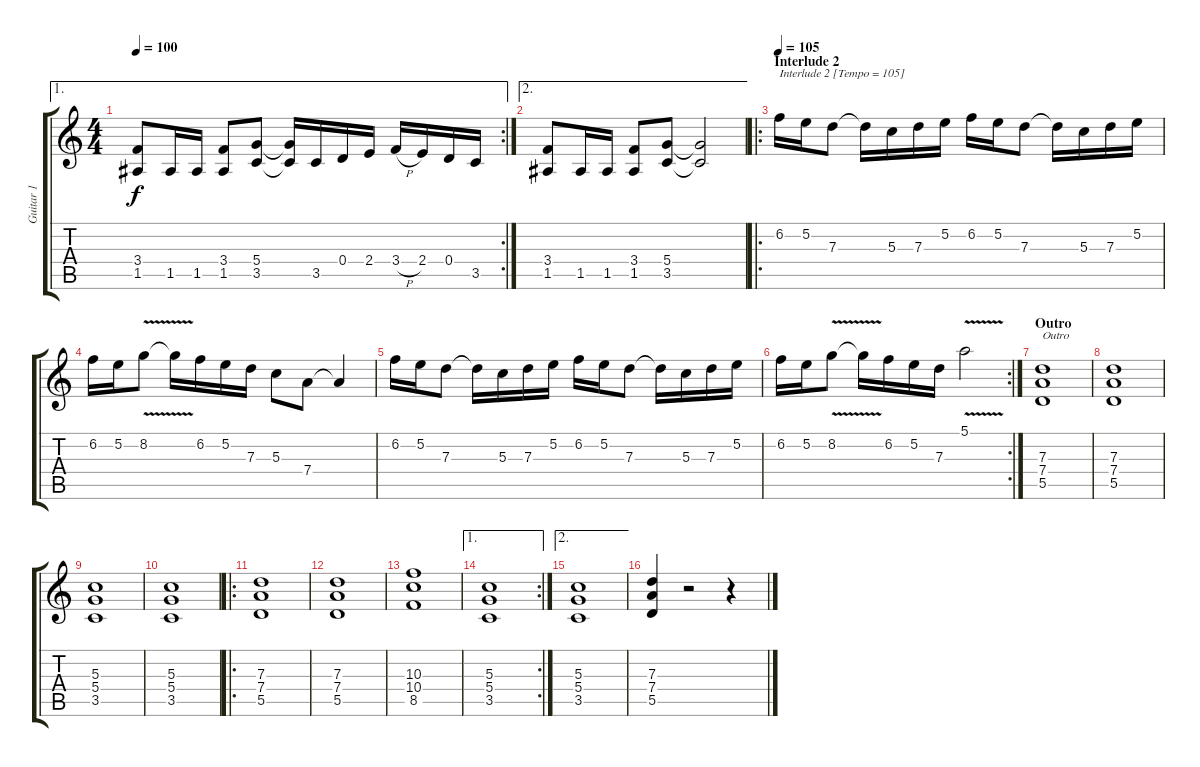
\track ("Guitar 1" "Guitar 1") {instrument distortionguitar}
\staff {score tabs}
\tuning (E4 B3 G3 D3 A2 E2) {hide}
\ae 1
\rc 2
\ts (4 4)
\tempo 100
\clef g2
\ks c
(3.4 1.5).8{dy f} 1.5.16 1.5.16 (3.4 1.5).8 (5.4 3.5).8 (5.4{t} 3.5{t}).16 3.5.16 0.4.16 2.4.16 3.4{h}.16 2.4.16 0.4.16 3.5.16 |
\ae 2
(3.4 1.5).8 1.5.16 1.5.16 (3.4 1.5).8 (5.4 3.5).8 (5.4{t} 3.5{t}).2 |
\ro
\section ("" "Interlude 2")
\tempo 105
6.2.16{txt "Interlude 2 [Tempo = 105]"} 5.2.16 7.3.8 7.3{t}.16 5.3.16 7.3.16 5.2.16 6.2.16 5.2.16 7.3.8 7.3{t}.16 5.3.16 7.3.16 5.2.16 |
6.2.16 5.2.16 8.2{v}.8 8.2{t}.16 6.2.16 5.2.16 7.3.16 5.3.8 7.4.8 7.4{t}.4 |
6.2.16 5.2.16 7.3.8 7.3{t}.16 5.3.16 7.3.16 5.2.16 6.2.16 5.2.16 7.3.8 7.3{t}.16 5.3.16 7.3.16 5.2.16 |
\rc 2
6.2.16 5.2.16 8.2{v}.8 8.2{t}.16 6.2.16 5.2.16 7.3.16 5.1{v}.2 |
\section ("" "Outro")
(7.3 7.4 5.5).1{txt "Outro"} |
(7.3 7.4 5.5).1 |
(5.3 5.4 3.5).1 |
(5.3 5.4 3.5).1 |
\ro
(7.3 7.4 5.5).1 |
(7.3 7.4 5.5).1 |
(10.3 10.4 8.5).1 |
\ae 1
\rc 2
(5.3 5.4 3.5).1 |
\ae 2
(5.3 5.4 3.5).1 |
(7.3 7.4 5.5).4 r.2 r.4
